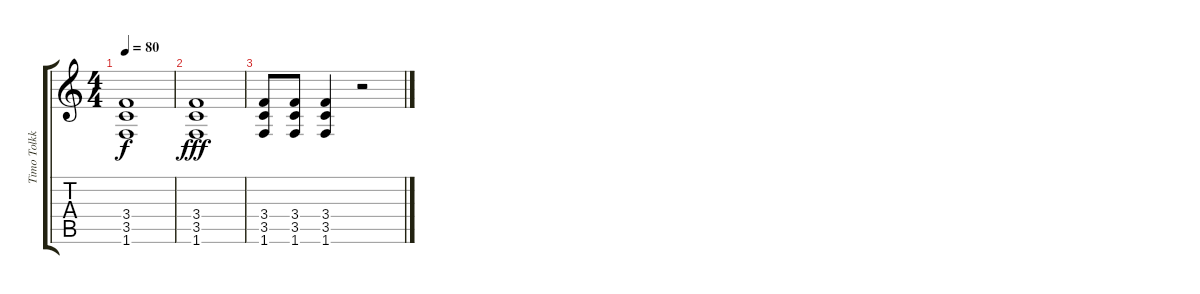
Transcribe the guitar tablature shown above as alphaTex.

\track ("Timo Tolkki" "Timo Tolkk") {instrument distortionguitar}
\staff {score tabs}
\tuning (E4 B3 G3 D3 A2 E2) {hide}
\ts (4 4)
\tempo 80
\clef g2
\ks c
(3.4{t} 3.5{t} 1.6{t}).1{dy f} |
(3.4 3.5 1.6).1{dy fff} |
(3.4 3.5 1.6).8 (3.4 3.5 1.6).8 (3.4 3.5 1.6).4 r.2
